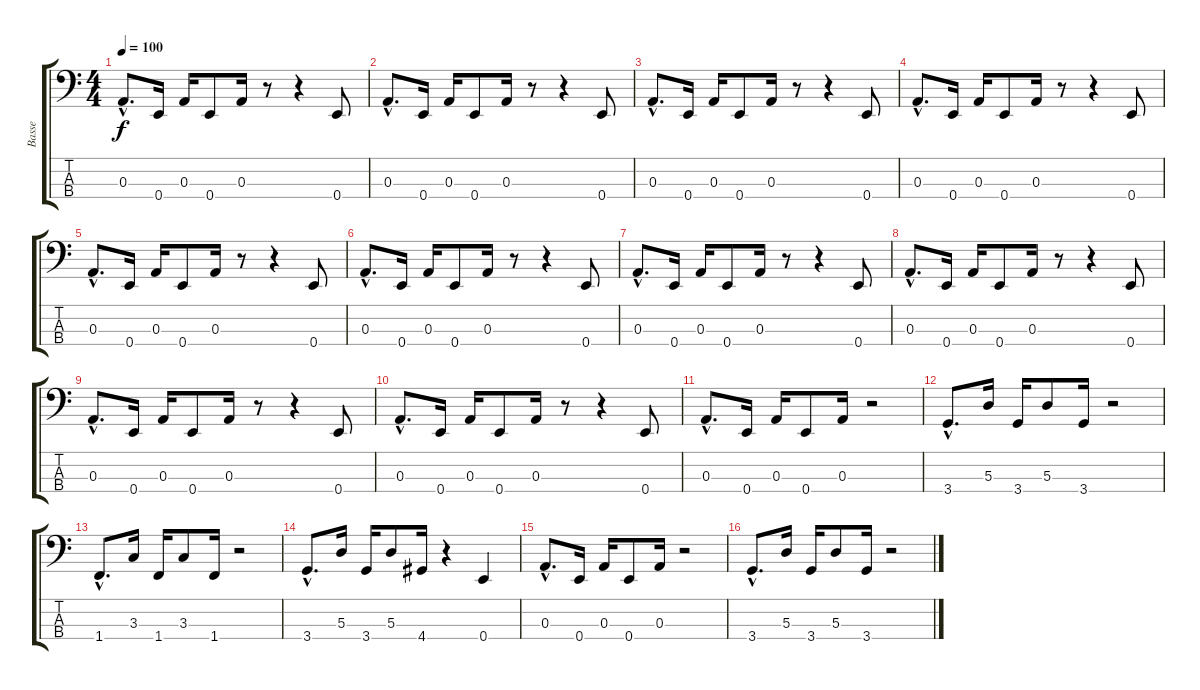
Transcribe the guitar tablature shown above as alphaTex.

\track ("Basse" "Basse") {instrument electricbassfinger}
\staff {score tabs}
\tuning (G2 D2 A1 E1) {hide}
\ts (4 4)
\tempo 100
\clef f4
\ks c
0.3{hac}.8{d dy f} 0.4.16 0.3.16 0.4.8 0.3.16 r.8 r.4 0.4.8 |
0.3{hac}.8{d} 0.4.16 0.3.16 0.4.8 0.3.16 r.8 r.4 0.4.8 |
0.3{hac}.8{d} 0.4.16 0.3.16 0.4.8 0.3.16 r.8 r.4 0.4.8 |
0.3{hac}.8{d} 0.4.16 0.3.16 0.4.8 0.3.16 r.8 r.4 0.4.8 |
0.3{hac}.8{d} 0.4.16 0.3.16 0.4.8 0.3.16 r.8 r.4 0.4.8 |
0.3{hac}.8{d} 0.4.16 0.3.16 0.4.8 0.3.16 r.8 r.4 0.4.8 |
0.3{hac}.8{d} 0.4.16 0.3.16 0.4.8 0.3.16 r.8 r.4 0.4.8 |
0.3{hac}.8{d} 0.4.16 0.3.16 0.4.8 0.3.16 r.8 r.4 0.4.8 |
0.3{hac}.8{d} 0.4.16 0.3.16 0.4.8 0.3.16 r.8 r.4 0.4.8 |
0.3{hac}.8{d} 0.4.16 0.3.16 0.4.8 0.3.16 r.8 r.4 0.4.8 |
0.3{hac}.8{d} 0.4.16 0.3.16 0.4.8 0.3.16 r.2 |
3.4{hac}.8{d} 5.3.16 3.4.16 5.3.8 3.4.16 r.2 |
1.4{hac}.8{d} 3.3.16 1.4.16 3.3.8 1.4.16 r.2 |
3.4{hac}.8{d} 5.3.16 3.4.16 5.3.8 4.4.16 r.4 0.4.4 |
0.3{hac}.8{d} 0.4.16 0.3.16 0.4.8 0.3.16 r.2 |
3.4{hac}.8{d} 5.3.16 3.4.16 5.3.8 3.4.16 r.2
